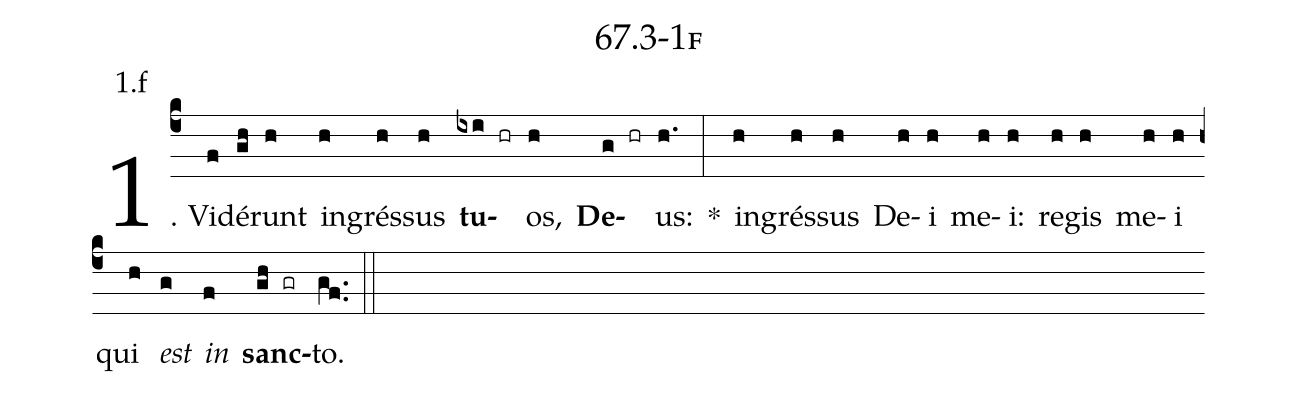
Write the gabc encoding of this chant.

name: 67.3-1f;
annotation: 1.f;
%%
(c4)1. Vi(f)dé(gh)runt(h) in(h)grés(h)sus(h) <b>tu</b>(ixi hr)os,(h) <b>De</b>(g hr)us:(h.) *(:) in(h)grés(h)sus(h) De(h)i(h) me(h)i:(h) re(h)gis(h) me(h)i(h) qui(h) <i>est</i>(g) <i>in</i>(f) <b>sanc</b>(gh gr)to.(gf..) (::)


%E(h) u(h) o(g) u(f) a(gh) e.(gf..) (::)
